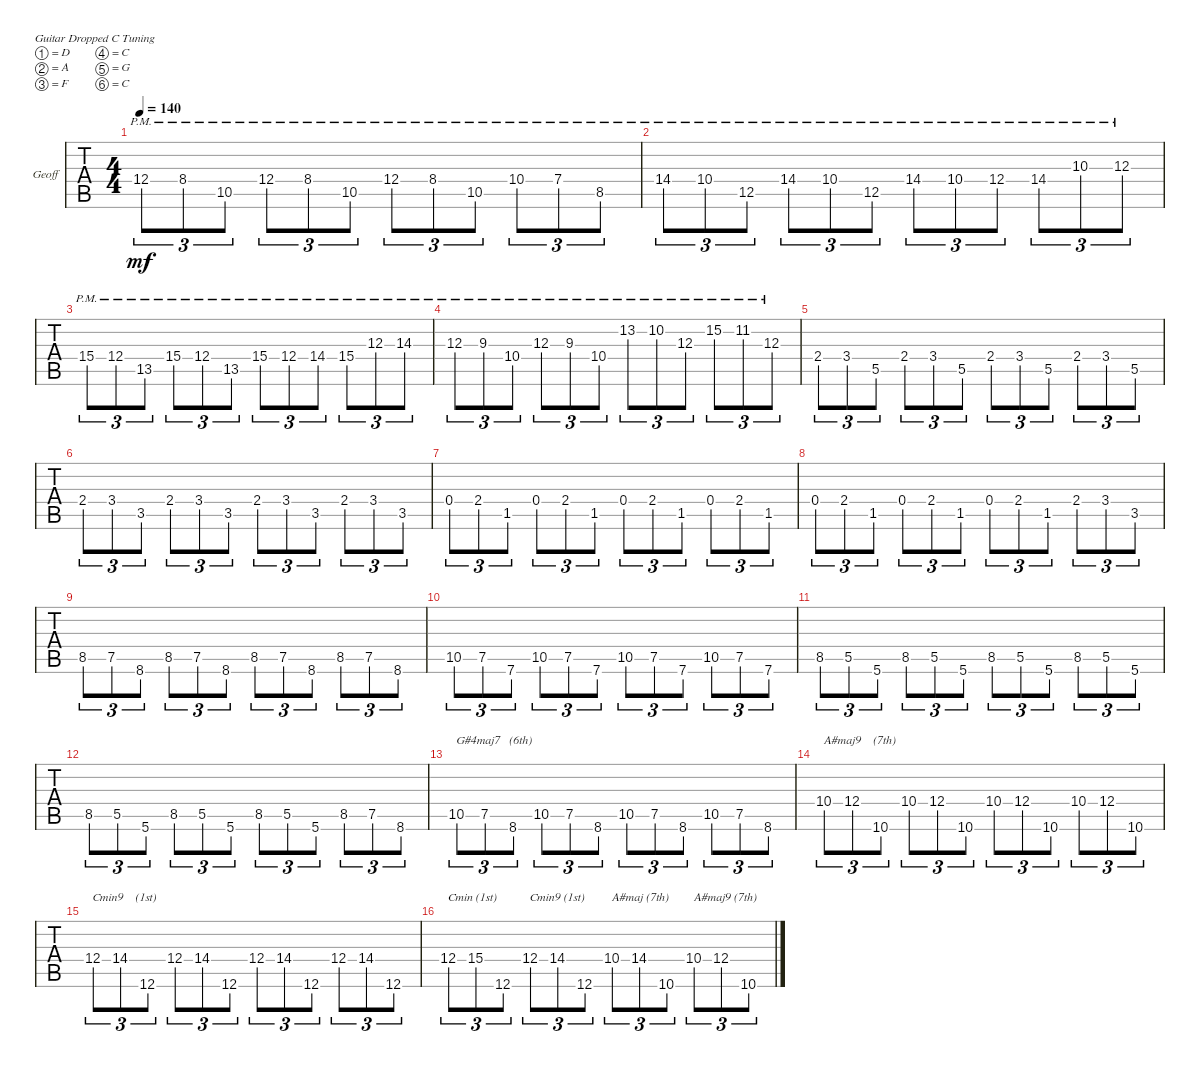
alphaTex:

\defaultSystemsLayout 4
\bracketExtendMode groupsimilarinstruments
\firstSystemTrackNameOrientation horizontal
\otherSystemsTrackNameOrientation horizontal
\track ("Geofuck" "Geoff") {instrument distortionguitar}
\staff {tabs}
\tuning (D4 A3 F3 C3 G2 C2)
\ts (4 4)
\tempo 140
\clef g2
\ks c
12.4{pm}.8{tu (3 2) dy mf} 8.4{pm}.8{tu (3 2)} 10.5{pm}.8{tu (3 2)} 12.4{pm}.8{tu (3 2)} 8.4{pm}.8{tu (3 2)} 10.5{pm}.8{tu (3 2)} 12.4{pm}.8{tu (3 2)} 8.4{pm}.8{tu (3 2)} 10.5{pm}.8{tu (3 2)} 10.4{pm}.8{tu (3 2)} 7.4{pm}.8{tu (3 2)} 8.5{pm}.8{tu (3 2)} |
14.4{pm}.8{tu (3 2)} 10.4{pm}.8{tu (3 2)} 12.5{pm}.8{tu (3 2)} 14.4{pm}.8{tu (3 2)} 10.4{pm}.8{tu (3 2)} 12.5{pm}.8{tu (3 2)} 14.4{pm}.8{tu (3 2)} 10.4{pm}.8{tu (3 2)} 12.4{pm}.8{tu (3 2)} 14.4{pm}.8{tu (3 2)} 10.3{pm}.8{tu (3 2)} 12.3{pm}.8{tu (3 2)} |
15.4{pm}.8{tu (3 2)} 12.4{pm}.8{tu (3 2)} 13.5{pm}.8{tu (3 2)} 15.4{pm}.8{tu (3 2)} 12.4{pm}.8{tu (3 2)} 13.5{pm}.8{tu (3 2)} 15.4{pm}.8{tu (3 2)} 12.4{pm}.8{tu (3 2)} 14.4{pm}.8{tu (3 2)} 15.4{pm}.8{tu (3 2)} 12.3{pm}.8{tu (3 2)} 14.3{pm}.8{tu (3 2)} |
12.3{pm}.8{tu (3 2)} 9.3{pm}.8{tu (3 2)} 10.4{pm}.8{tu (3 2)} 12.3{pm}.8{tu (3 2)} 9.3{pm}.8{tu (3 2)} 10.4{pm}.8{tu (3 2)} 13.2{pm}.8{tu (3 2)} 10.2{pm}.8{tu (3 2)} 12.3{pm}.8{tu (3 2)} 15.2{pm}.8{tu (3 2)} 11.2{pm}.8{tu (3 2)} 12.3{pm}.8{tu (3 2)} |
2.4.8{tu (3 2)} 3.4.8{tu (3 2)} 5.5.8{tu (3 2)} 2.4.8{tu (3 2)} 3.4.8{tu (3 2)} 5.5.8{tu (3 2)} 2.4.8{tu (3 2)} 3.4.8{tu (3 2)} 5.5.8{tu (3 2)} 2.4.8{tu (3 2)} 3.4.8{tu (3 2)} 5.5.8{tu (3 2)} |
2.4.8{tu (3 2)} 3.4.8{tu (3 2)} 3.5.8{tu (3 2)} 2.4.8{tu (3 2)} 3.4.8{tu (3 2)} 3.5.8{tu (3 2)} 2.4.8{tu (3 2)} 3.4.8{tu (3 2)} 3.5.8{tu (3 2)} 2.4.8{tu (3 2)} 3.4.8{tu (3 2)} 3.5.8{tu (3 2)} |
0.4.8{tu (3 2)} 2.4.8{tu (3 2)} 1.5.8{tu (3 2)} 0.4.8{tu (3 2)} 2.4.8{tu (3 2)} 1.5.8{tu (3 2)} 0.4.8{tu (3 2)} 2.4.8{tu (3 2)} 1.5.8{tu (3 2)} 0.4.8{tu (3 2)} 2.4.8{tu (3 2)} 1.5.8{tu (3 2)} |
0.4.8{tu (3 2)} 2.4.8{tu (3 2)} 1.5.8{tu (3 2)} 0.4.8{tu (3 2)} 2.4.8{tu (3 2)} 1.5.8{tu (3 2)} 0.4.8{tu (3 2)} 2.4.8{tu (3 2)} 1.5.8{tu (3 2)} 2.4.8{tu (3 2)} 3.4.8{tu (3 2)} 3.5.8{tu (3 2)} |
8.5.8{tu (3 2)} 7.5.8{tu (3 2)} 8.6.8{tu (3 2)} 8.5.8{tu (3 2)} 7.5.8{tu (3 2)} 8.6.8{tu (3 2)} 8.5.8{tu (3 2)} 7.5.8{tu (3 2)} 8.6.8{tu (3 2)} 8.5.8{tu (3 2)} 7.5.8{tu (3 2)} 8.6.8{tu (3 2)} |
10.5.8{tu (3 2)} 7.5.8{tu (3 2)} 7.6.8{tu (3 2)} 10.5.8{tu (3 2)} 7.5.8{tu (3 2)} 7.6.8{tu (3 2)} 10.5.8{tu (3 2)} 7.5.8{tu (3 2)} 7.6.8{tu (3 2)} 10.5.8{tu (3 2)} 7.5.8{tu (3 2)} 7.6.8{tu (3 2)} |
8.5.8{tu (3 2)} 5.5.8{tu (3 2)} 5.6.8{tu (3 2)} 8.5.8{tu (3 2)} 5.5.8{tu (3 2)} 5.6.8{tu (3 2)} 8.5.8{tu (3 2)} 5.5.8{tu (3 2)} 5.6.8{tu (3 2)} 8.5.8{tu (3 2)} 5.5.8{tu (3 2)} 5.6.8{tu (3 2)} |
8.5.8{tu (3 2)} 5.5.8{tu (3 2)} 5.6.8{tu (3 2)} 8.5.8{tu (3 2)} 5.5.8{tu (3 2)} 5.6.8{tu (3 2)} 8.5.8{tu (3 2)} 5.5.8{tu (3 2)} 5.6.8{tu (3 2)} 8.5.8{tu (3 2)} 7.5.8{tu (3 2)} 8.6.8{tu (3 2)} |
10.5.8{tu (3 2) txt "G#4maj7   (6th)"} 7.5.8{tu (3 2)} 8.6.8{tu (3 2)} 10.5.8{tu (3 2)} 7.5.8{tu (3 2)} 8.6.8{tu (3 2)} 10.5.8{tu (3 2)} 7.5.8{tu (3 2)} 8.6.8{tu (3 2)} 10.5.8{tu (3 2)} 7.5.8{tu (3 2)} 8.6.8{tu (3 2)} |
10.4.8{tu (3 2) txt "A#maj9    (7th)"} 12.4.8{tu (3 2)} 10.6.8{tu (3 2)} 10.4.8{tu (3 2)} 12.4.8{tu (3 2)} 10.6.8{tu (3 2)} 10.4.8{tu (3 2)} 12.4.8{tu (3 2)} 10.6.8{tu (3 2)} 10.4.8{tu (3 2)} 12.4.8{tu (3 2)} 10.6.8{tu (3 2)} |
12.4.8{tu (3 2) txt "Cmin9    (1st)"} 14.4.8{tu (3 2)} 12.6.8{tu (3 2)} 12.4.8{tu (3 2)} 14.4.8{tu (3 2)} 12.6.8{tu (3 2)} 12.4.8{tu (3 2)} 14.4.8{tu (3 2)} 12.6.8{tu (3 2)} 12.4.8{tu (3 2)} 14.4.8{tu (3 2)} 12.6.8{tu (3 2)} |
12.4.8{tu (3 2) txt "Cmin (1st)"} 15.4.8{tu (3 2)} 12.6.8{tu (3 2)} 12.4.8{tu (3 2) txt "Cmin9 (1st)"} 14.4.8{tu (3 2)} 12.6.8{tu (3 2)} 10.4.8{tu (3 2) txt "A#maj (7th)"} 14.4.8{tu (3 2)} 10.6.8{tu (3 2)} 10.4.8{tu (3 2) txt "A#maj9 (7th)"} 12.4.8{tu (3 2)} 10.6.8{tu (3 2)}
